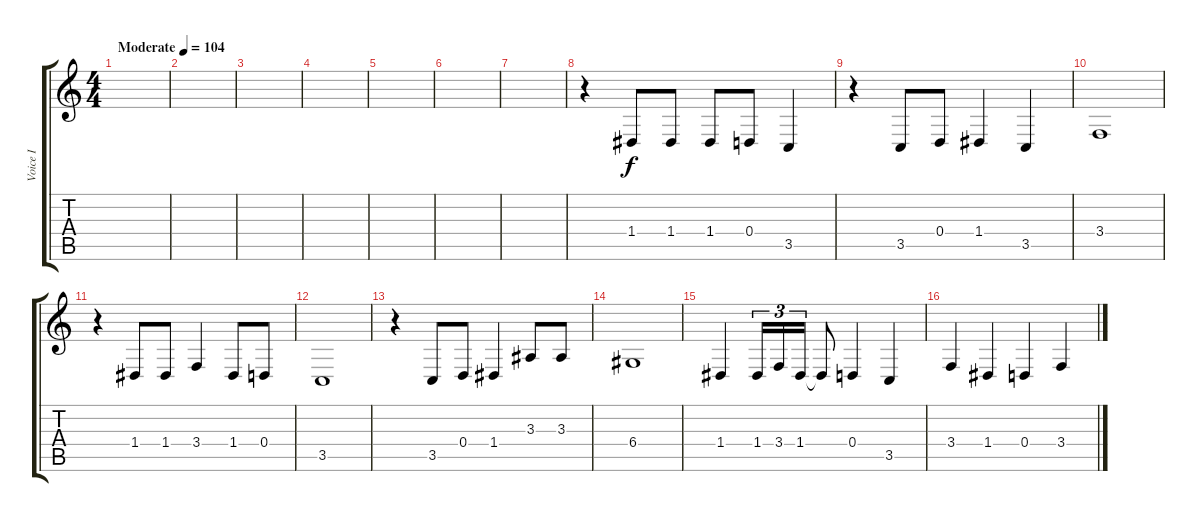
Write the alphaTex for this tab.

\track ("Voice I" "Voice I") {instrument englishhorn}
\staff {score tabs}
\tuning (E4 B3 G3 D3 A2 E2) {hide}
\ts (4 4)
\tempo (104 "Moderate")
\clef g2
\ks c
|
|
|
|
|
|
|
r.4 1.4.8 1.4.8 1.4.8 0.4.8 3.5.4 |
r.4 3.5.8 0.4.8 1.4.4 3.5.4 |
3.4.1 |
r.4 1.4.8 1.4.8 3.4.4 1.4.8 0.4.8 |
3.5.1 |
r.4 3.5.8 0.4.8 1.4.4 3.3.8 3.3.8 |
6.4.1 |
1.4.4 1.4.16{tu (3 2)} 3.4.16{tu (3 2)} 1.4.16{tu (3 2)} 1.4{t}.8 0.4.4 3.5.4 |
3.4.4 1.4.4 0.4.4 3.4.4
